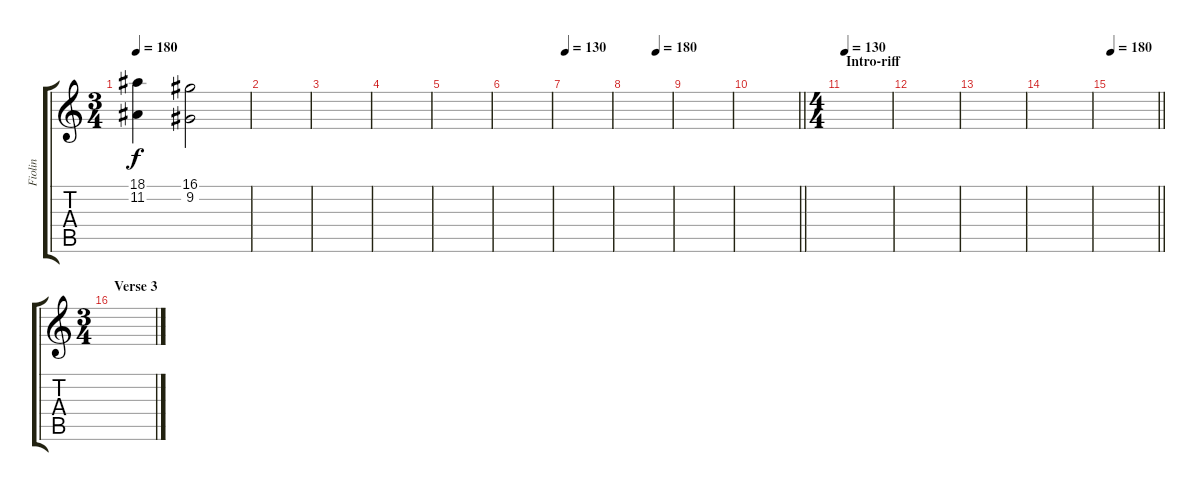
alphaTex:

\track ("Fiolin" "Fiolin") {instrument stringensemble1}
\staff {score tabs}
\tuning (E4 B3 G3 D3 A2 E2) {hide}
\ts (3 4)
\tempo 180
\clef g2
\ks c
(18.1 11.2).4{dy f} (16.1 9.2).2 |
|
|
|
|
|
\tempo 130
|
\tempo (180 0.6666666666666666)
|
|
\barLineRight lightlight
|
\ts (4 4)
\section ("" "Intro-riff")
\tempo 130
|
|
|
|
\tempo 180
\barLineRight lightlight
|
\ts (3 4)
\section ("" "Verse 3")
